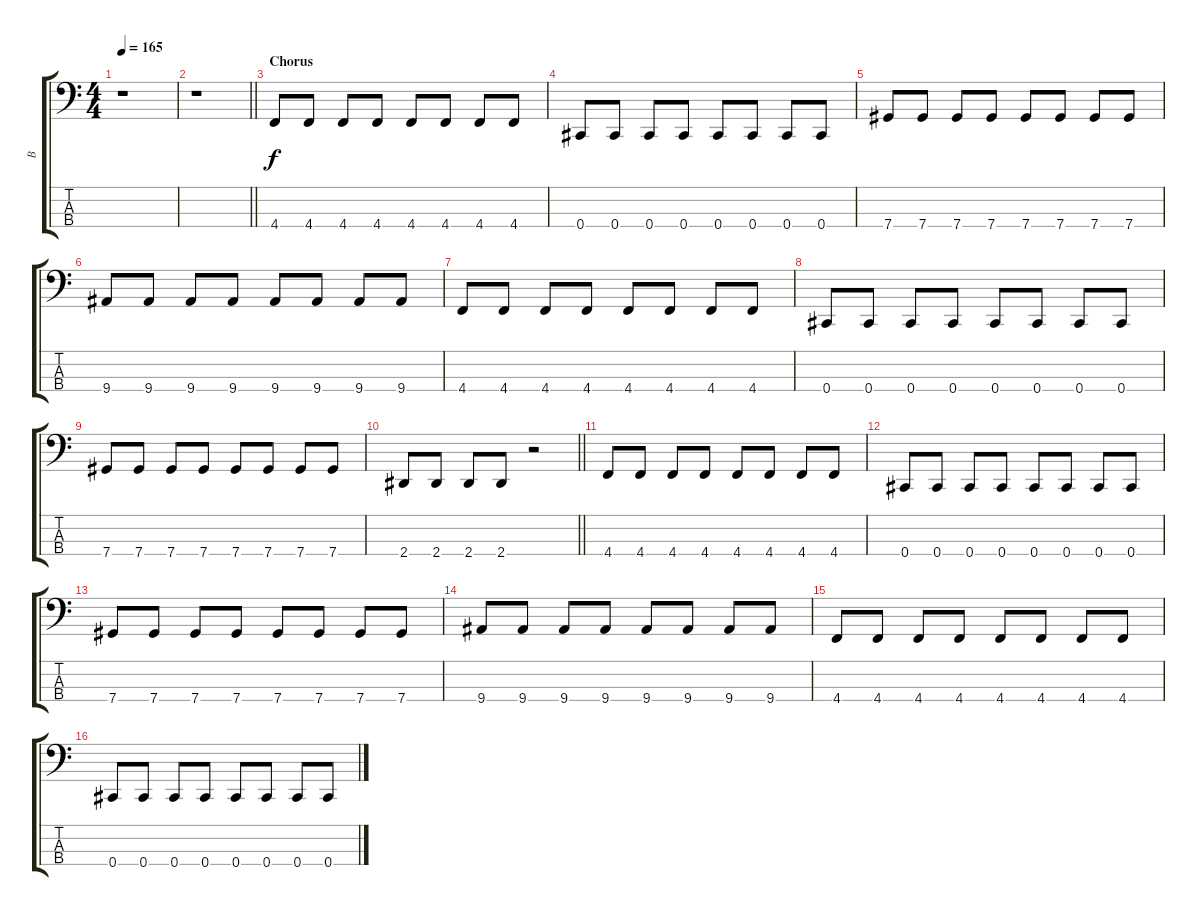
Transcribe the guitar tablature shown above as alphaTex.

\track ("B" "B") {instrument electricbasspick}
\staff {score tabs}
\tuning (Gb2 Db2 Ab1 Db1) {hide}
\ts (4 4)
\tempo 165
\clef f4
\ks c
r.1{dy f} |
\barLineRight lightlight
r.1 |
\section ("" "Chorus")
4.4.8 4.4.8 4.4.8 4.4.8 4.4.8 4.4.8 4.4.8 4.4.8 |
0.4.8 0.4.8 0.4.8 0.4.8 0.4.8 0.4.8 0.4.8 0.4.8 |
7.4.8 7.4.8 7.4.8 7.4.8 7.4.8 7.4.8 7.4.8 7.4.8 |
9.4.8 9.4.8 9.4.8 9.4.8 9.4.8 9.4.8 9.4.8 9.4.8 |
4.4.8 4.4.8 4.4.8 4.4.8 4.4.8 4.4.8 4.4.8 4.4.8 |
0.4.8 0.4.8 0.4.8 0.4.8 0.4.8 0.4.8 0.4.8 0.4.8 |
7.4.8 7.4.8 7.4.8 7.4.8 7.4.8 7.4.8 7.4.8 7.4.8 |
\barLineRight lightlight
2.4.8 2.4.8 2.4.8 2.4.8 r.2 |
4.4.8 4.4.8 4.4.8 4.4.8 4.4.8 4.4.8 4.4.8 4.4.8 |
0.4.8 0.4.8 0.4.8 0.4.8 0.4.8 0.4.8 0.4.8 0.4.8 |
7.4.8 7.4.8 7.4.8 7.4.8 7.4.8 7.4.8 7.4.8 7.4.8 |
9.4.8 9.4.8 9.4.8 9.4.8 9.4.8 9.4.8 9.4.8 9.4.8 |
4.4.8 4.4.8 4.4.8 4.4.8 4.4.8 4.4.8 4.4.8 4.4.8 |
0.4.8 0.4.8 0.4.8 0.4.8 0.4.8 0.4.8 0.4.8 0.4.8
